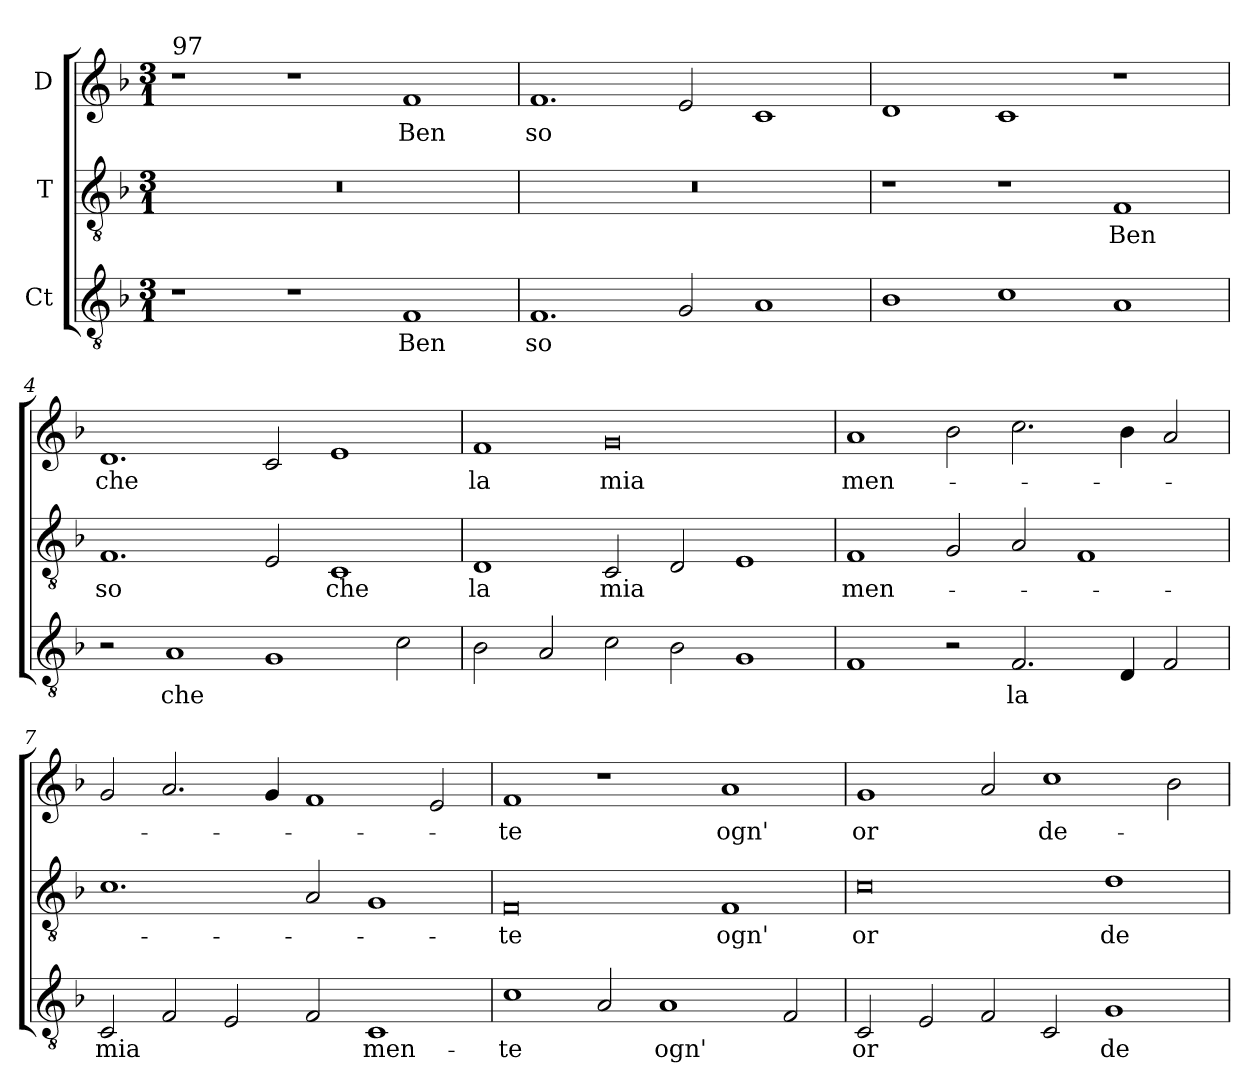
**kern	**text	**kern	**text	**kern	**text
*part3	*part3	*part2	*part2	*part1	*part1
*staff3	*staff3	*staff2	*staff2	*staff1	*staff1
*I"Ct	*	*I"T	*	*I"D	*
!!LO:PB:g=z
*clefGv2	*	*clefGv2	*	*clefG2	*
*ITrd7c12	*	*ITrd7c12	*	*	*
*k[b-]	*	*k[b-]	*	*k[b-]	*
*F:	*	*F:	*	*F:	*
*M3/1	*	*M3/1	*	*M3/1	*
=1	=1	=1	=1	=1	=1
!	!	!	!	!LO:TX:a:t=97	!
1r	.	0.r	.	1r	.
1r	.	.	.	1r	.
!	!LO:LY:b:color=#000000	!	!	!	!
!	!	!	!	!	!LO:LY:b:color=#000000
1FFi/	Ben	.	.	1fi/	Ben
=2	=2	=2	=2	=2	=2
!	!LO:LY:b:color=#000000	!	!	!	!
!	!	!	!	!	!LO:LY:b:color=#000000
1.FFi/	so	0.r	.	1.fi/	so
2GGi/	.	.	.	2ei/	.
1AAi/	.	.	.	1ci/	.
=3	=3	=3	=3	=3	=3
1BB-i/	.	1r	.	1di/	.
1Ci\	.	1r	.	1ci/	.
!	!	!	!LO:LY:b:color=#000000	!	!
1AAi/	.	1FFi/	Ben	1r	.
=4	=4	=4	=4	=4	=4
!	!	!	!LO:LY:b:color=#000000	!	!
!	!	!	!	!	!LO:LY:b:color=#000000
2r	.	1.FFi/	so	1.di/	che
!	!LO:LY:b:color=#000000	!	!	!	!
1AAi/	che	.	.	.	.
1GGi/	.	2EEi/	.	2ci/	.
!	!	!	!LO:LY:b:color=#000000	!	!
.	.	1CCi/	che	1ei/	.
2Ci\	.	.	.	.	.
=5	=5	=5	=5	=5	=5
!	!	!	!LO:LY:b:color=#000000	!	!
!	!	!	!	!	!LO:LY:b:color=#000000
2BB-i\	.	1DDi/	la	1fi/	la
2AAi/	.	.	.	.	.
!	!	!	!LO:LY:b:color=#000000	!	!
!	!	!	!	!	!LO:LY:b:color=#000000
2Ci\	.	2CCi/	mia	0gi/	mia
2BB-i\	.	2DDi/	.	.	.
1GGi/	.	1EEi/	.	.	.
!!LO:LB:g=z
=6	=6	=6	=6	=6	=6
!	!	!	!LO:LY:b:color=#000000	!	!
!	!	!	!	!	!LO:LY:b:color=#000000
1FFi/	.	1FFi/	men-	1ai/	men-
2r	.	2GGi/	.	2b-i\	.
!	!LO:LY:b:color=#000000	!	!	!	!
2.FFi/	la	2AAi/	.	2.cci\	.
.	.	1FFi/	.	.	.
4DDi/	.	.	.	4b-i\	.
2FFi/	.	.	.	2ai/	.
=7	=7	=7	=7	=7	=7
!	!LO:LY:b:color=#000000	!	!	!	!
2CCi/	mia	1.Ci\	.	2gi/	.
2FFi/	.	.	.	2.ai/	.
2EEi/	.	.	.	.	.
.	.	.	.	4gi/	.
2FFi/	.	2AAi/	.	1fi/	.
!	!LO:LY:b:color=#000000	!	!	!	!
1CCi/	men-	1GGi/	.	.	.
.	.	.	.	2ei/	.
=8	=8	=8	=8	=8	=8
!	!LO:LY:b:color=#000000	!	!	!	!
!	!	!	!LO:LY:b:color=#000000	!	!
!	!	!	!	!	!LO:LY:b:color=#000000
1Ci\	-te	0FFi/	-te	1fi/	-te
2AAi/	.	.	.	1r	.
!	!LO:LY:b:color=#000000	!	!	!	!
1AAi/	ogn'	.	.	.	.
!	!	!	!LO:LY:b:color=#000000	!	!
!	!	!	!	!	!LO:LY:b:color=#000000
.	.	1FFi/	ogn'	1ai/	ogn'
2FFi/	.	.	.	.	.
=9	=9	=9	=9	=9	=9
!	!LO:LY:b:color=#000000	!	!	!	!
!	!	!	!LO:LY:b:color=#000000	!	!
!	!	!	!	!	!LO:LY:b:color=#000000
2CCi/	or	0Ci\	or	1gi/	or
2EEi/	.	.	.	.	.
2FFi/	.	.	.	2ai/	.
!	!	!	!	!	!LO:LY:b:color=#000000
2CCi/	.	.	.	1cci\	de-
!	!LO:LY:b:color=#000000	!	!	!	!
!	!	!	!LO:LY:b:color=#000000	!	!
1GGi/	de-	1Di\	de-	.	.
.	.	.	.	2b-i\	.
=	=	=	=	=	=
*-	*-	*-	*-	*-	*-
